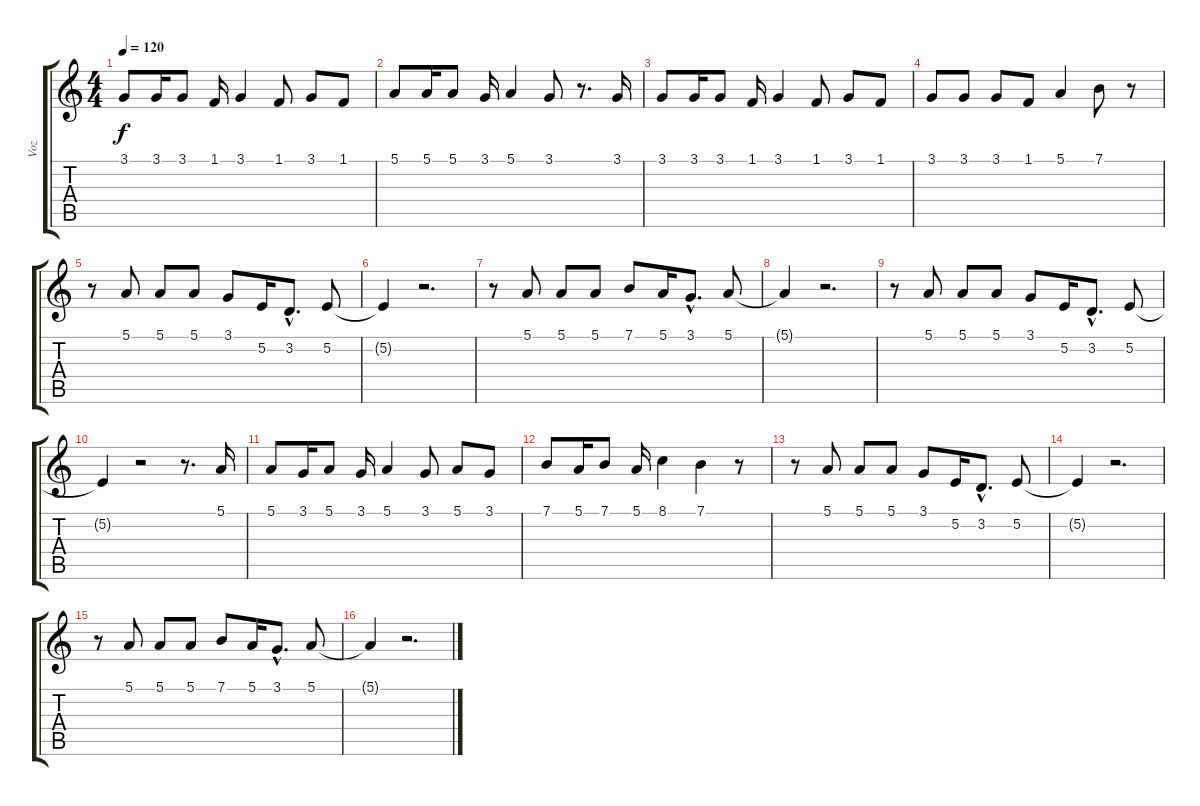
\track ("Voz" "Voz") {instrument violin}
\staff {score tabs}
\tuning (E4 B3 G3 D3 A2 E2) {hide}
\ts (4 4)
\tempo 120
\clef g2
\ks c
3.1.8{dy f} 3.1.16 3.1.8 1.1.16 3.1.4 1.1.8 3.1.8 1.1.8 |
5.1.8 5.1.16 5.1.8 3.1.16 5.1.4 3.1.8 r.8{d} 3.1.16 |
3.1.8 3.1.16 3.1.8 1.1.16 3.1.4 1.1.8 3.1.8 1.1.8 |
3.1.8 3.1.8 3.1.8 1.1.8 5.1.4 7.1.8 r.8 |
r.8 5.1.8 5.1.8 5.1.8 3.1.8 5.2.16 3.2{hac}.8{d} 5.2.8 |
5.2{t}.4 r.2{d} |
r.8 5.1.8 5.1.8 5.1.8 7.1.8 5.1.16 3.1{hac}.8{d} 5.1.8 |
5.1{t}.4 r.2{d} |
r.8 5.1.8 5.1.8 5.1.8 3.1.8 5.2.16 3.2{hac}.8{d} 5.2.8 |
5.2{t}.4 r.2 r.8{d} 5.1.16 |
5.1.8 3.1.16 5.1.8 3.1.16 5.1.4 3.1.8 5.1.8 3.1.8 |
7.1.8 5.1.16 7.1.8 5.1.16 8.1.4 7.1.4 r.8 |
r.8 5.1.8 5.1.8 5.1.8 3.1.8 5.2.16 3.2{hac}.8{d} 5.2.8 |
5.2{t}.4 r.2{d} |
r.8 5.1.8 5.1.8 5.1.8 7.1.8 5.1.16 3.1{hac}.8{d} 5.1.8 |
5.1{t}.4 r.2{d}
